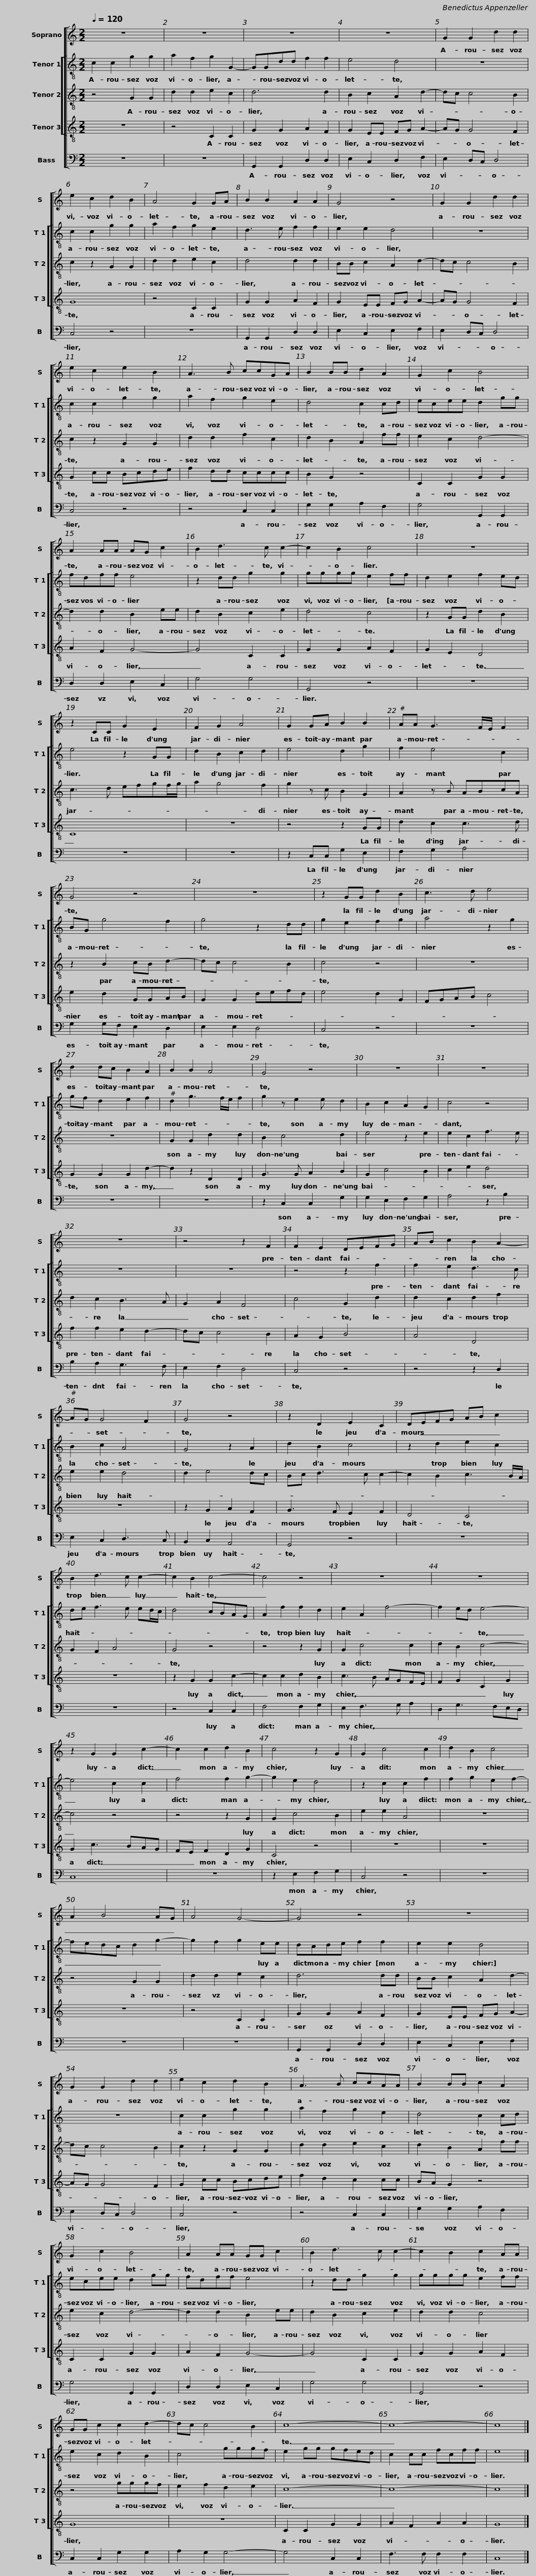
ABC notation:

X:1
%%score [ 1 [ 2 3 4 ] 5 ]
L:1/8
Q:1/4=120
M:2/2
I:linebreak $
K:C
V:1 treble
V:2 treble-8
V:3 treble-8
V:4 treble-8
V:5 bass
V:1
 z8 | z8 | z8 | z8 |$ G2 G2 d2 d2 |$ %5
 e2 c2 d2 B2 | A4 G2 GA | B2 B2 A2 A2 | G4 z4 |$ G2 G2 d2 d2 |$ %10
 e2 c2 e2 B2 | A3 B ccGA | B2 BB d2 A2 |$ G2 c2 B4 |$ A2 AA AG c2 | %15
 B2 d3 c c2- | c2 B2 c4 | z8 |$ z2 CC G2 E2 | F2 G2 A4 | %20
 G2 GA B2 B2 | AA G3 F/E/ F2 |$ G4 z4 | z8 | z2 GG d2 B2 | %25
 c3 d e4 |$ d2 dc B2 A2 | B2 B2 A4 | G4 z4 | z8 |$ %30
 z8 |$ z8 | z4 z2 F2 | F2 E2 DEFG | AB c2 B2 A2- | %35
 AG G4 F2 |$ G4 z4 | z2 D2 E2 C2 | DEFG AB c2 | B2 d3 c c2- | %40
 c2 B2 c4- |$ c4 z4 | z8 | z8 | z2 G2 G2 c2- | %45
 c2 c2 d2 B2 |$ c4 z2 G2 | G2 c4 c2 | d2 B2 c4 | A2 B4 AG | %50
 A4 G4- |$ G4 z4 | z8 | G2 G2 d2 d2 | e2 c2 d2 B2 |$ %55
 A3 B ccAA | B2 BB c2 A2 | G2 c2 B4 |$ A2 AA GG c2 |$ B2 d3 c c2- | %60
 c2 B2 c2 AA | GG c2 c2 d2- |$ dc c4 B2 | c8- | c8- | %65
 c8 |] %66
V:2
 c2 c2 g2 g2 | a2 f2 g2 G2- | GGdd f2 f2 | e4 d4 |$ z8 |$ %5
 c2 c2 g2 g2 | a2 f2 g2 e2 | d3 e f2 f2 | e2 e2 d4 |$ z8 |$ %10
 c2 c2 g2 g2 | a2 f2 g2 e2 | d4 c2 cd |$ ecee d2 gg |$ fdff e4 | %15
 z2 dd g2 g2 | gggg e2 ff | d2 e2 f2 ed |$ e4 z2 GG | d2 B2 c2 d2 | %20
 e4 d2 g2 | f2 e4 c2 |$ BG g4 f2 | g4 z2 dd | g2 e2 f2 g2 | %25
 a4 z2 g2 |$ gf d2 e2 f2 | d2 g3 f/e/ f2 | g2 z e2 e d2 | B2 c2 A2 G2 |$ %30
 c4 z4 |$ z8 | z8 | z4 z2 f2 | f2 e2 d3 c | %35
 B2 c2 A4 |$ G4 z2 A2 | d2 B2 c4 | z2 d2 e2 c2 | de f3 e ed/c/ | %40
 d4 cBAG |$ A2 f2 f2 d2 | e2 A2 f4- | f2 ed e4- | e4 c2 c2 | %45
 f4 f2 g2- |$ g2 e2 d4 | z2 c2 c2 f2 | f2 g2 e2 f2- | fedc d2 g2- | %50
 g2 f2 g2 ee |$ dcde f2 f2 | e2 e2 d4 | z8 | c2 c2 g2 g2 |$ %55
 a2 f2 g2 e2 | d4 c2 cd | ecee d2 gg |$ fdff e4 |$ z2 dd g2 g2 | %60
 gggg e2 ff | e2 c2 d2 B2 |$ c4 gggf | e2 gg gfed | c2 cc fcff | %65
 e8 |] %66
V:3
 z4 G2 G2 | d2 d2 e2 c2 | d6 d2 | B2 c2 A2 d2- |$ dc c4 B2 |$ %5
 c2 z2 G2 G2 | d2 d2 e2 c2 | d4 d2 d2 | BB c2 A2 d2- |$ dc c4 B2 |$ %10
 c2 z2 G2 G2 | d2 d2 f2 c2 | d2 B2 A2 ff |$ e2 c2 d4- |$ d2 d2 B2 ee | %15
 d2 B2 c2 e2 | d4 c4 | z2 GG d2 B2 |$ c3 d efgf/g/ | a2 g4 f2 | %20
 g2 z c B2 G2 | A2 z B ABcA |$ z2 B2 cB d2- | dc c4 B2 | c4 z4 | %25
 z8 |$ z8 | G2 G2 d2 d2 | B2 c4 d2 | e4 z2 e2 |$ %30
 e2 c2 f3 e |$ d2 c2 B3 A | G2 A2 F4 | c4 G2 d2 | d2 c2 d2 f2 | %35
 e2 e2 d4 |$ d2 e4 dc | Bc d3 c c2- | c2 B2 c3 B/A/ | G2 F2 A4 | %40
 G4 z4 |$ z4 z2 G2 | G2 c4 c2 | d2 B2 c4- | c4 z4 | %45
 z4 z2 G2 |$ G2 c4 B2 | e2 e2 A4 | z8 | z4 G2 G2 | %50
 d2 d2 e2 c2 |$ d6 dd | BB c2 A2 d2- | dc c4 B2 | c2 z2 G2 G2 |$ %55
 d2 d2 e2 c2 | d2 B2 A2 ff | e2 c2 d4- |$ d2 d2 B2 ee |$ d2 B2 c2 e2 | %60
 d2 d2 c4 | z4 gggf |$ e2 f2 d2 e2 | c8- | c8- | %65
 c8 |] %66
V:4
 z8 | z4 C2 C2 | G2 G2 A2 F2 | G2 EE FG A2- |$ AG G4 F2 |$ %5
 G8 | z4 C2 C2 | G2 G2 A2 F2 | G2 EE FG A2- |$ AG G4 F2 |$ %10
 G2 cc Bcde | f2 dd cccc | B2 G2 z4 |$ C2 C2 G2 G2 |$ A2 F2 G4- | %15
 G4 C2 C2 | G2 G2 A2 F2 | G2 E2 D4 |$ C8 | z8 | %20
 z4 z2 GG | d2 c2 c3 d |$ e2 d2 GGAB | G2 G2 defd | e4 d2 G2 | %25
 FGAB c4 |$ G2 G2 G2 d2- | d2 z2 D2 D2 | G3 G A2 B2 | G2 c4 B2 |$ %30
 c2 e2 d4 |$ f2 f2 e2 d2- | dc c4 B2 | A2 G2 B4 | A4 D4 | %35
 z8 |$ z2 G2 A2 F2 | G3 F E2 F2 | D4 C4 | z8 | %40
 z2 G2 G2 c2- |$ c2 c2 d2 B2 | c3 B AGFE | F2 G2 C2 G2 | G2 c3 BAG | %45
 FE F2 D2 G2 |$ C4 z4 | z8 | z8 | z8 | %50
 z4 C2 C2 |$ G2 G2 A2 F2 | G2 EE FG A2- | AG G4 F2 | G2 cc Bcde |$ %55
 f2 d2 c2 cc | BA G2 z4 | C2 C2 G2 G2 |$ A2 F2 G4- |$ G4 C2 C2 | %60
 G2 G2 A2 F2 | G8 |$ z8 | C2 C2 G2 G2 | A2 F2 A2 A2 | %65
 G8 |] %66
V:5
 z8 | z8 | G,,2 G,,2 D,2 D,2 | E,2 C,2 D,2 F,2 |$ E,2 D,C, D,4 |$ %5
 C,4 z4 | z8 | G,,2 G,,2 D,2 D,2 | E,2 C,2 E,2 F,2 |$ E,2 D,C, D,4 |$ %10
 C,4 z4 | z4 C,2 C,2 | G,2 G,2 A,2 F,2 |$ G,4 G,,2 G,,2 |$ D,2 D,2 E,2 C,2 | %15
 G,4 G,4 | G,,4 z4 | z8 |$ z8 | z8 | %20
 z2 C,C, G,2 E,2 | F,2 G,2 A,4 |$ G,2 G,F, E,2 D,2 | E,2 E,2 D,4 | C,4 z4 | %25
 z8 |$ z8 | z8 | z2 C,2 C,2 G,2 | G,2 E,2 F,2 G,2 |$ %30
 A,4 z2 B,2 |$ B,2 A,2 G,3 F, | E,2 F,2 D,4 | C,4 z4 | z4 z2 D,2 | %35
 E,2 C,2 D,3 C, |$ B,,2 C,2 A,,4 | G,,4 z4 | z8 | z8 | %40
 z4 C,2 C,2 |$ F,4 F,2 G,2 | E,2 F,3 G, A,2 | D,2 G,3 F,E,D, | C,8 | %45
 z8 |$ z2 E,2 F,2 G,2 | C,4 z4 | z8 | z8 | %50
 z8 |$ G,,2 G,,2 D,2 D,2 | E,2 C,2 E,2 F,2 | E,2 D,C, D,4 | C,4 z4 |$ %55
 z4 C,2 C,2 | G,2 G,2 A,2 F,2 | G,4 G,,2 G,,2 |$ D,2 D,2 E,2 C,2 |$ G,4 G,4 | %60
 G,,4 z4 | C,2 C,2 G,2 G,2 |$ A,2 G,2 G,4- | G,4 C,2 C,2 | F,3 F, F,2 F,2 | %65
 C,8 |] %66
